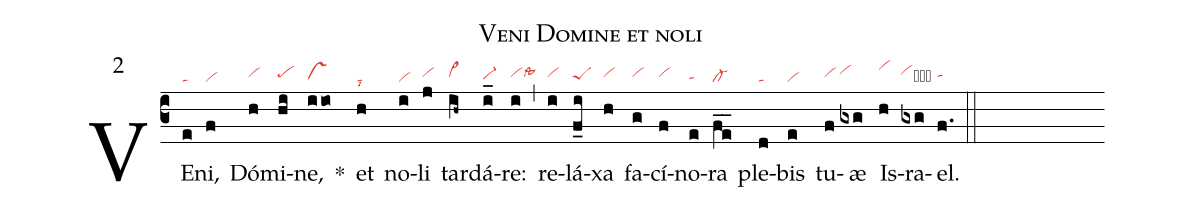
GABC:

name: Veni Domine et noli;
mode: 2;
nabc-lines: 1;
%%
(c3)
VE(e|ta)ni,(f|vi) Dó(h|vihh)mi(hi|pehh)ne,(iio|vshg) *()
et(h|talsi8) no(i|vi)li(j|vihh) tar(ih~|vi>hh)dá(i_|vi-hg)re:(i|vihhlssta6) (,)
re(i|vihh)lá(f_i|peShg)xa(h|vihh) fa(g|vihh)cí(f|vihh)no(e|tahg)ra(fe__|cl-) ple(d|ta)bis(e|vi) tu(f|vihh)æ(gxg|vihi) Is(h|vihk)ra(gxg|vihii)el.(f.|tahh) (::)
